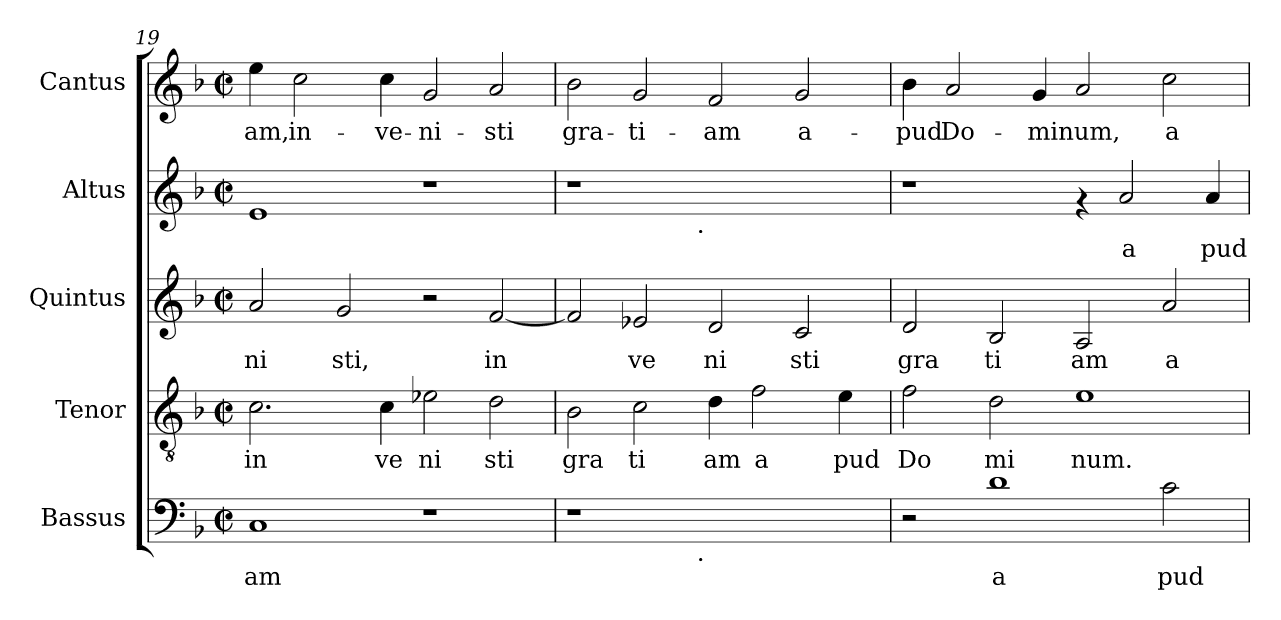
**kern	**text	**kern	**text	**kern	**text	**kern	**text	**kern	**text
*part5	*part5	*part4	*part4	*part3	*part3	*part2	*part2	*part1	*part1
*staff5	*staff5	*staff4	*staff4	*staff3	*staff3	*staff2	*staff2	*staff1	*staff1
*I"Bassus	*	*I"Tenor	*	*I"Quintus	*	*I"Altus	*	*I"Cantus	*
*clefF4	*	*clefGv2	*	*clefG2	*	*clefG2	*	*clefG2	*
*k[b-]	*	*k[b-]	*	*k[b-]	*	*k[b-]	*	*k[b-]	*
*F:	*	*F:	*	*F:	*	*F:	*	*F:	*
*M2/2	*	*M2/2	*	*M2/2	*	*M2/2	*	*M2/2	*
*met(c|)	*	*met(c|)	*	*met(c|)	*	*met(c|)	*	*met(c|)	*
=19	=19	=19	=19	=19	=19	=19	=19	=19	=19
!	!LO:LY:b:cj	!	!LO:LY:b:cj	!	!LO:LY:b	!	!LO:LY:b	!	!LO:LY:b:cj
1C	am	2.c\	in	2a/	ni	1e	.	4ee\	-am,
!	!	!	!	!	!	!	!	!	!LO:LY:b:cj
.	.	.	.	.	.	.	.	2cc\	in-
!	!	!	!	!	!LO:LY:b	!	!	!	!
.	.	.	.	2g/	sti,	.	.	.	.
!	!	!	!LO:LY:b:cj	!	!	!	!	!	!LO:LY:b:cj
.	.	4c\	ve	.	.	.	.	4cc\	-ve-
!	!	!	!LO:LY:b:cj	!	!	!	!	!	!LO:LY:b:cj
1r	.	2e-X\	ni	2r	.	1r	.	2g/	-ni-
!	!	!	!LO:LY:b:cj	!	!LO:LY:b	!	!	!	!LO:LY:b:cj
.	.	2d\	sti	[<2f/	in	.	.	2a/	-sti
=20	=20	=20	=20	=20	=20	=20	=20	=20	=20
!	!	!	!LO:LY:b:cj	!	!LO:LY:b	!	!	!	!LO:LY:b:cj
*^	*	*	*	*	*	*^	*	*	*
1r	2ryy	.	2B-\	gra	2f/]	.	1r	2ryy	.	2b-\	gra-
!	!	!	!	!LO:LY:b:cj	!	!LO:LY:b	!	!	!	!	!LO:LY:b:cj
.	4...ryy	.	2c\	ti	2e-X/	ve	.	4...ryy	.	2g/	-ti-
!	!	!	!	!	!	!	!	!LO:TX:b:t=.	!	!	!
!	!LO:TX:b:t=.	!	!	!	!	!	!	!	!	!	!
.	1ryy	.	.	.	.	.	.	1ryy	.	.	.
!	!	!	!	!LO:LY:b:cj	!	!LO:LY:b	!	!	!	!	!LO:LY:b:cj
1ryy	.	.	4d\	am	2d/	ni	1ryy	.	.	2f/	-am
!	!	!	!	!LO:LY:b:cj	!	!	!	!	!	!	!
.	.	.	2f\	a	.	.	.	.	.	.	.
!	!	!	!	!	!	!LO:LY:b	!	!	!	!	!LO:LY:b:cj
.	.	.	.	.	2c/	sti	.	.	.	2g/	a-
!	!	!	!	!LO:LY:b:cj	!	!	!	!	!	!	!
.	.	.	4e\	pud	.	.	.	.	.	.	.
.	32ryy	.	.	.	.	.	.	32ryy	.	.	.
=21	=21	=21	=21	=21	=21	=21	=21	=21	=21	=21	=21
!	!	!	!	!LO:LY:b:cj	!	!LO:LY:b	!	!	!	!	!LO:LY:b:cj
*v	*v	*	*	*	*	*	*v	*v	*	*	*
2r	.	2f\	Do	2d/	gra	1r	.	4b-\	-pud
!	!	!	!	!	!	!	!	!	!LO:LY:b:cj
.	.	.	.	.	.	.	.	2a/	Do-
!	!LO:LY:b:cj	!	!LO:LY:b:cj	!	!LO:LY:b	!	!	!	!
1d	a	2d\	mi	2B-/	ti	.	.	.	.
!	!	!	!	!	!	!	!	!	!LO:LY:b:cj
.	.	.	.	.	.	.	.	4g/	-minum,
!	!	!	!LO:LY:b:cj	!	!LO:LY:b	!	!	!	!LO:LY:b:cj
.	.	1e	num.	2A/	am	4rf	.	2a/	.
!	!	!	!	!	!	!	!LO:LY:b	!	!
.	.	.	.	.	.	2a/	a	.	.
!	!LO:LY:b:cj	!	!	!	!LO:LY:b	!	!	!	!LO:LY:b:cj
2c\	pud	.	.	2a/	a	.	.	2cc\	a-
!	!	!	!	!	!	!	!LO:LY:b	!	!
.	.	.	.	.	.	4a/	pud	.	.
=	=	=	=	=	=	=	=	=	=
*-	*-	*-	*-	*-	*-	*-	*-	*-	*-
